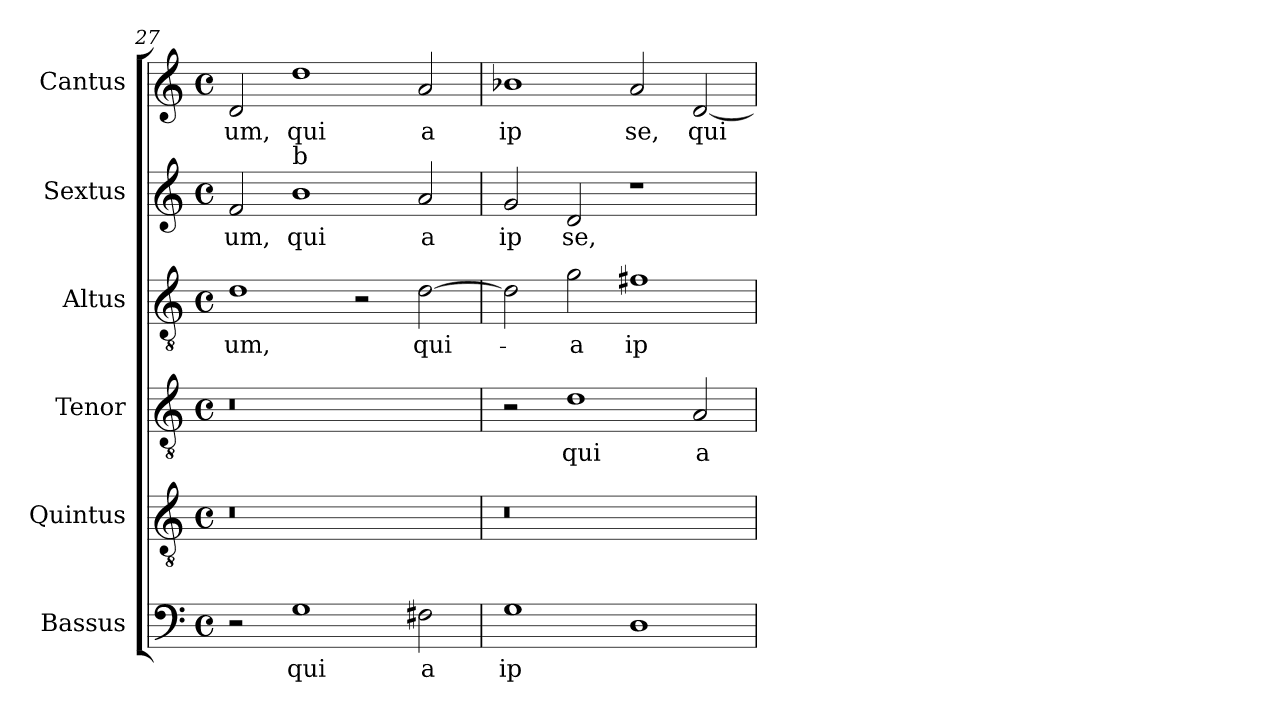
**kern	**text	**kern	**kern	**text	**kern	**text	**kern	**text	**kern	**text
*part6	*part6	*part5	*part4	*part4	*part3	*part3	*part2	*part2	*part1	*part1
*staff6	*staff6	*staff5	*staff4	*staff4	*staff3	*staff3	*staff2	*staff2	*staff1	*staff1
*I"Bassus	*	*I"Quintus	*I"Tenor	*	*I"Altus	*	*I"Sextus	*	*I"Cantus	*
*clefF4	*	*clefGv2	*clefGv2	*	*clefGv2	*	*clefG2	*	*clefG2	*
*M4/4	*	*M4/4	*M4/4	*	*M4/4	*	*M4/4	*	*M4/4	*
*met(c)	*	*met(c)	*met(c)	*	*met(c)	*	*met(c)	*	*met(c)	*
=27	=27	=27	=27	=27	=27	=27	=27	=27	=27	=27
!	!	!	!	!	!	!LO:LY:b:cj	!	!LO:LY:b:cj	!	!LO:LY:b:cj
2r	.	0r	0r	.	1d	-um,	2f/	um,	2d/	um,
!	!	!	!	!	!	!	!LO:TX:a:t=b	!	!	!
!	!LO:LY:b:cj	!	!	!	!	!	!	!LO:LY:b:cj	!	!LO:LY:b:cj
1G	qui	.	.	.	.	.	1b	qui	1dd	qui
.	.	.	.	.	2r	.	.	.	.	.
!	!LO:LY:b:cj	!	!	!	!	!LO:LY:b	!	!LO:LY:b:cj	!	!LO:LY:b:cj
2F#X\	a	.	.	.	[>2d\	qui-	2a/	a	2a/	a
=28	=28	=28	=28	=28	=28	=28	=28	=28	=28	=28
!	!LO:LY:b:cj	!	!	!	!	!	!	!LO:LY:b:cj	!	!LO:LY:b:cj
1G	ip	0r	2r	.	2d\]	.	2g/	ip	1b-X	ip
!	!	!	!	!LO:LY:b:cj	!	!LO:LY:b:cj	!	!LO:LY:b:cj	!	!
.	.	.	1d	qui	2g\	-a	2d/	se,	.	.
!	!	!	!	!	!	!LO:LY:b:cj	!	!	!	!LO:LY:b:cj
1D	.	.	.	.	1f#X	ip-	1r	.	2a/	se,
!	!	!	!	!LO:LY:b:cj	!	!	!	!	!	!LO:LY:b
.	.	.	2A/	a	.	.	.	.	[<2d/	qui
=	=	=	=	=	=	=	=	=	=	=
*-	*-	*-	*-	*-	*-	*-	*-	*-	*-	*-
